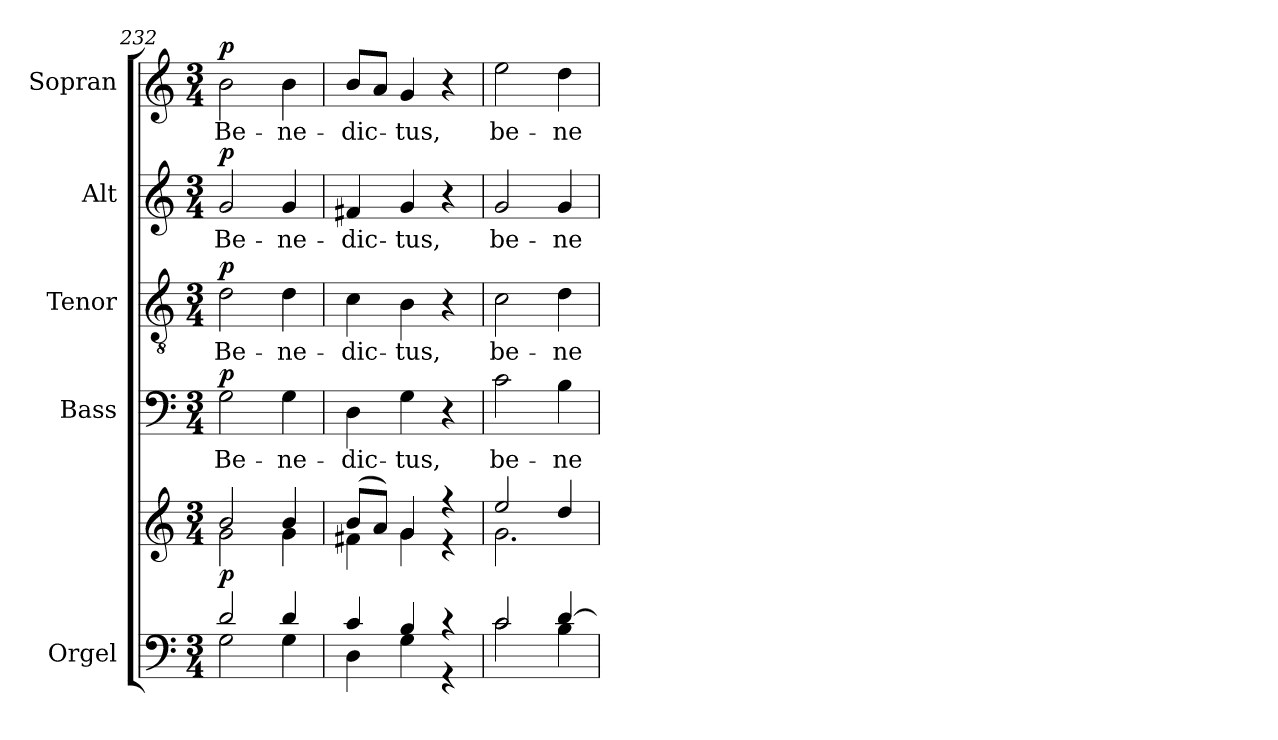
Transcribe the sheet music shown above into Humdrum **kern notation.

**kern	**kern	**dynam	**kern	**text	**dynam	**kern	**text	**dynam	**kern	**text	**dynam	**kern	**text	**dynam
*part5	*part5	*part5	*part4	*part4	*part4	*part3	*part3	*part3	*part2	*part2	*part2	*part1	*part1	*part1
*staff6	*staff5	*staff5/6	*staff4	*staff4	*staff4	*staff3	*staff3	*staff3	*staff2	*staff2	*staff2	*staff1	*staff1	*staff1
*I"Orgel	*	*	*I"Bass	*	*	*I"Tenor	*	*	*I"Alt	*	*	*I"Sopran	*	*
*I'Org.	*	*	*I'B.	*	*	*I'T.	*	*	*I'A.	*	*	*I'S.	*	*
*clefF4	*clefG2	*	*clefF4	*	*	*clefGv2	*	*	*clefG2	*	*	*clefG2	*	*
*k[]	*k[]	*	*k[]	*	*	*k[]	*	*	*k[]	*	*	*k[]	*	*
*C:	*C:	*	*C:	*	*	*C:	*	*	*C:	*	*	*C:	*	*
*M3/4	*M3/4	*	*M3/4	*	*	*M3/4	*	*	*M3/4	*	*	*M3/4	*	*
=232	=232	=232	=232	=232	=232	=232	=232	=232	=232	=232	=232	=232	=232	=232
*^	*^	*	*	*	*	*	*	*	*	*	*	*	*	*
!	!	!	!	!LO:DY:b	!	!LO:LY:b	!LO:DY:a	!	!LO:LY:b	!LO:DY:a	!	!LO:LY:b	!LO:DY:a	!	!LO:LY:b	!LO:DY:a
2d/	2G\	2b/	2g\	p	2G\	Be-	p	2d\	Be-	p	2g/	Be-	p	2b\	Be-	p
!	!	!	!	!	!	!LO:LY:b	!	!	!LO:LY:b	!	!	!LO:LY:b	!	!	!LO:LY:b	!
4d/	4G\	4b/	4g\	.	4G\	-ne-	.	4d\	-ne-	.	4g/	-ne-	.	4b\	-ne-	.
=233	=233	=233	=233	=233	=233	=233	=233	=233	=233	=233	=233	=233	=233	=233	=233	=233
!	!	!	!	!	!	!LO:LY:b	!	!	!LO:LY:b	!	!	!LO:LY:b	!	!	!LO:LY:b	!
4c/	4D\	(>8b/L	4f#X\	.	4D\	-dic-	.	4c\	-dic-	.	4f#X/	-dic-	.	8b/L	-dic-	.
.	.	8a/J)	.	.	.	.	.	.	.	.	.	.	.	8a/J	.	.
!	!	!	!	!	!	!LO:LY:b	!	!	!LO:LY:b	!	!	!LO:LY:b	!	!	!LO:LY:b	!
4B/	4G\	4g/	4g\	.	4G\	-tus,	.	4B\	-tus,	.	4g/	-tus,	.	4g/	-tus,	.
4r	4r	4r	4r	.	4r	.	.	4r	.	.	4r	.	.	4r	.	.
!!LO:PB:g=z
=234	=234	=234	=234	=234	=234	=234	=234	=234	=234	=234	=234	=234	=234	=234	=234	=234
!	!	!	!	!	!	!LO:LY:b	!	!	!LO:LY:b	!	!	!LO:LY:b	!	!	!LO:LY:b	!
2c/	2c\	2ee/	2.g\	.	2c\	be-	.	2c\	be-	.	2g/	be-	.	2ee\	be-	.
!	!	!	!	!	!	!LO:LY:b	!	!	!LO:LY:b	!	!	!LO:LY:b	!	!	!LO:LY:b	!
[>4d/	4B\	4dd/	.	.	4B\	-ne-	.	4d\	-ne-	.	4g/	-ne-	.	4dd\	-ne-	.
*v	*v	*	*	*	*	*	*	*	*	*	*	*	*	*	*	*
*	*v	*v	*	*	*	*	*	*	*	*	*	*	*	*	*
=	=	=	=	=	=	=	=	=	=	=	=	=	=	=
*-	*-	*-	*-	*-	*-	*-	*-	*-	*-	*-	*-	*-	*-	*-
